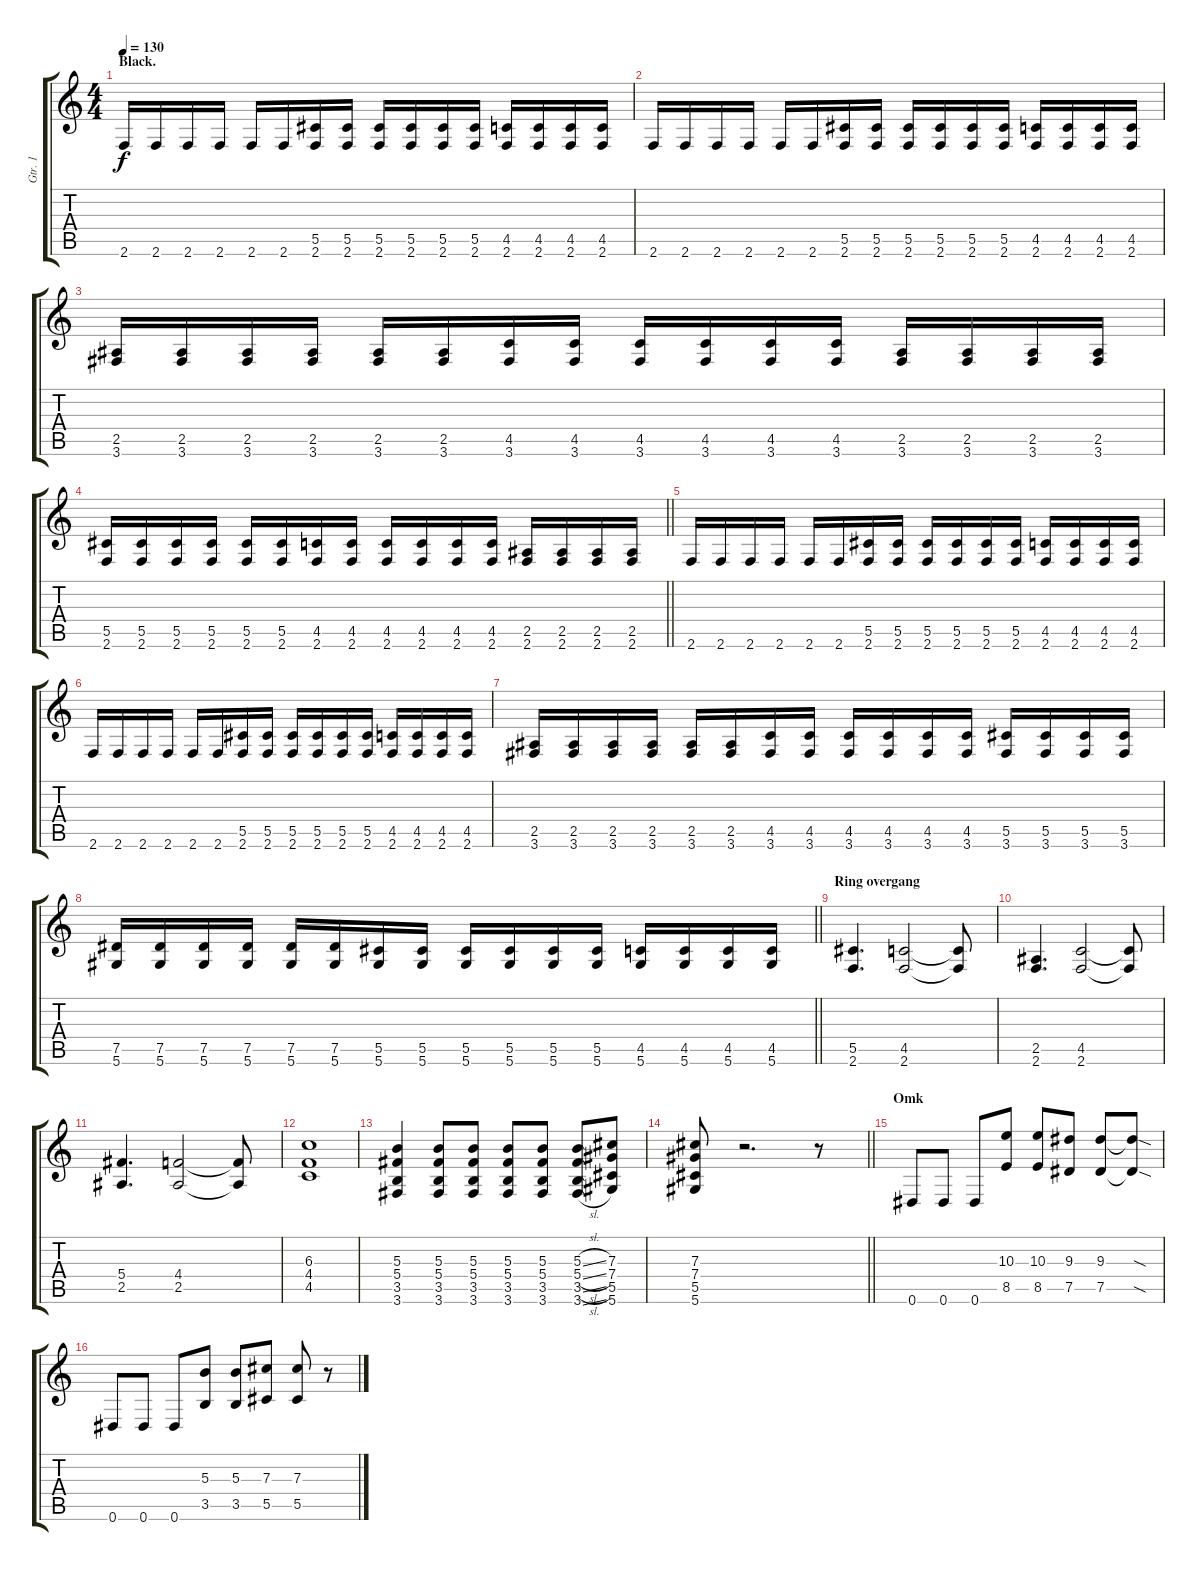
\track ("Gtr. 1" "Gtr. 1") {instrument distortionguitar}
\staff {score tabs}
\tuning (Eb4 Bb3 Gb3 Db3 Ab2 Eb2) {hide}
\ts (4 4)
\section ("" "Black.")
\tempo 130
\clef g2
\ks c
2.6.16{dy f} 2.6.16 2.6.16 2.6.16 2.6.16 2.6.16 (5.5 2.6).16 (5.5 2.6).16 (5.5 2.6).16 (5.5 2.6).16 (5.5 2.6).16 (5.5 2.6).16 (4.5 2.6).16 (4.5 2.6).16 (4.5 2.6).16 (4.5 2.6).16 |
2.6.16 2.6.16 2.6.16 2.6.16 2.6.16 2.6.16 (5.5 2.6).16 (5.5 2.6).16 (5.5 2.6).16 (5.5 2.6).16 (5.5 2.6).16 (5.5 2.6).16 (4.5 2.6).16 (4.5 2.6).16 (4.5 2.6).16 (4.5 2.6).16 |
(2.5 3.6).16 (2.5 3.6).16 (2.5 3.6).16 (2.5 3.6).16 (2.5 3.6).16 (2.5 3.6).16 (4.5 3.6).16 (4.5 3.6).16 (4.5 3.6).16 (4.5 3.6).16 (4.5 3.6).16 (4.5 3.6).16 (2.5 3.6).16 (2.5 3.6).16 (2.5 3.6).16 (2.5 3.6).16 |
\barLineRight lightlight
(5.5 2.6).16 (5.5 2.6).16 (5.5 2.6).16 (5.5 2.6).16 (5.5 2.6).16 (5.5 2.6).16 (4.5 2.6).16 (4.5 2.6).16 (4.5 2.6).16 (4.5 2.6).16 (4.5 2.6).16 (4.5 2.6).16 (2.5 2.6).16 (2.5 2.6).16 (2.5 2.6).16 (2.5 2.6).16 |
2.6.16 2.6.16 2.6.16 2.6.16 2.6.16 2.6.16 (5.5 2.6).16 (5.5 2.6).16 (5.5 2.6).16 (5.5 2.6).16 (5.5 2.6).16 (5.5 2.6).16 (4.5 2.6).16 (4.5 2.6).16 (4.5 2.6).16 (4.5 2.6).16 |
2.6.16 2.6.16 2.6.16 2.6.16 2.6.16 2.6.16 (5.5 2.6).16 (5.5 2.6).16 (5.5 2.6).16 (5.5 2.6).16 (5.5 2.6).16 (5.5 2.6).16 (4.5 2.6).16 (4.5 2.6).16 (4.5 2.6).16 (4.5 2.6).16 |
(2.5 3.6).16 (2.5 3.6).16 (2.5 3.6).16 (2.5 3.6).16 (2.5 3.6).16 (2.5 3.6).16 (4.5 3.6).16 (4.5 3.6).16 (4.5 3.6).16 (4.5 3.6).16 (4.5 3.6).16 (4.5 3.6).16 (5.5 3.6).16 (5.5 3.6).16 (5.5 3.6).16 (5.5 3.6).16 |
\barLineRight lightlight
(7.5 5.6).16 (7.5 5.6).16 (7.5 5.6).16 (7.5 5.6).16 (7.5 5.6).16 (7.5 5.6).16 (5.5 5.6).16 (5.5 5.6).16 (5.5 5.6).16 (5.5 5.6).16 (5.5 5.6).16 (5.5 5.6).16 (4.5 5.6).16 (4.5 5.6).16 (4.5 5.6).16 (4.5 5.6).16 |
\section ("" "Ring overgang")
(5.5 2.6).4{d} (4.5 2.6).2 (4.5{t} 2.6{t}).8 |
(2.5 2.6).4{d} (4.5 2.6).2 (4.5{t} 2.6{t}).8 |
(5.4 2.5).4{d} (4.4 2.5).2 (4.4{t} 2.5{t}).8 |
(6.3 4.4 4.5).1 |
(5.3 5.4 3.5 3.6).4 (5.3 5.4 3.5 3.6).8 (5.3 5.4 3.5 3.6).8 (5.3 5.4 3.5 3.6).8 (5.3 5.4 3.5 3.6).8 (5.3{sl} 5.4{sl} 3.5{sl} 3.6{sl}).8 (7.3 7.4 5.5 5.6).8 |
\barLineRight lightlight
(7.3 7.4 5.5 5.6).8 r.2{d} r.8 |
\section ("" "Omk")
0.6.8 0.6.8 0.6.8 (10.3 8.5).8 (10.3 8.5).8 (9.3 7.5).8 (9.3 7.5).8 (9.3{sod t} 7.5{sod t}).8 |
0.6.8 0.6.8 0.6.8 (5.3 3.5).8 (5.3 3.5).8 (7.3 5.5).8 (7.3 5.5).8 r.8
